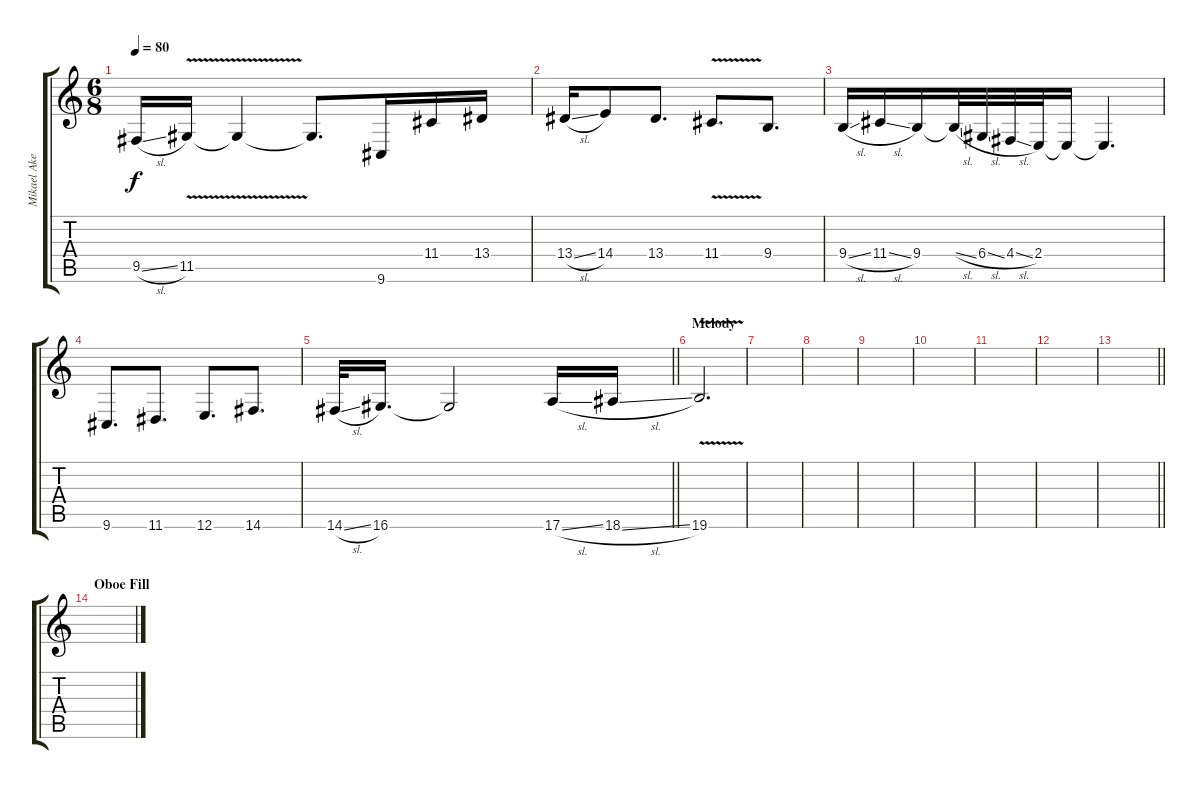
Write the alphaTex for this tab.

\track ("Mikael Akerfeldt" "Mikael Ake") {instrument oboe}
\staff {score tabs}
\tuning (E4 B3 G3 D3 A2 E2) {hide}
\ts (6 8)
\tempo 80
\clef g2
\ks c
9.5{sl}.16{dy f volume 0} 11.5{v}.16 11.5{t}.4 11.5{t}.8{d} 9.6.16{volume 8} 11.4.16 13.4.16 |
13.4{sl}.16 14.4.8 13.4.8{d} 11.4{v}.8{d} 9.4.8{d} |
9.4{sl}.16 11.4{sl}.16 9.4.16 9.4{sl t}.32 6.4{sl}.32 4.4{sl}.32 2.4.32{volume 0} 2.4{t}.16 2.4{t}.4{d} |
9.6.8{d volume 8} 11.6.8{d} 12.6.8{d} 14.6.8{d} |
\barLineRight lightlight
14.6{sl}.32 16.6.16{d} 16.6{t}.2 17.6{sl}.16 18.6{sl}.16 |
\section ("" "Melody")
19.6{v}.2{d volume 0} |
|
|
|
|
|
|
\barLineRight lightlight
|
\section ("" "Oboe Fill")
